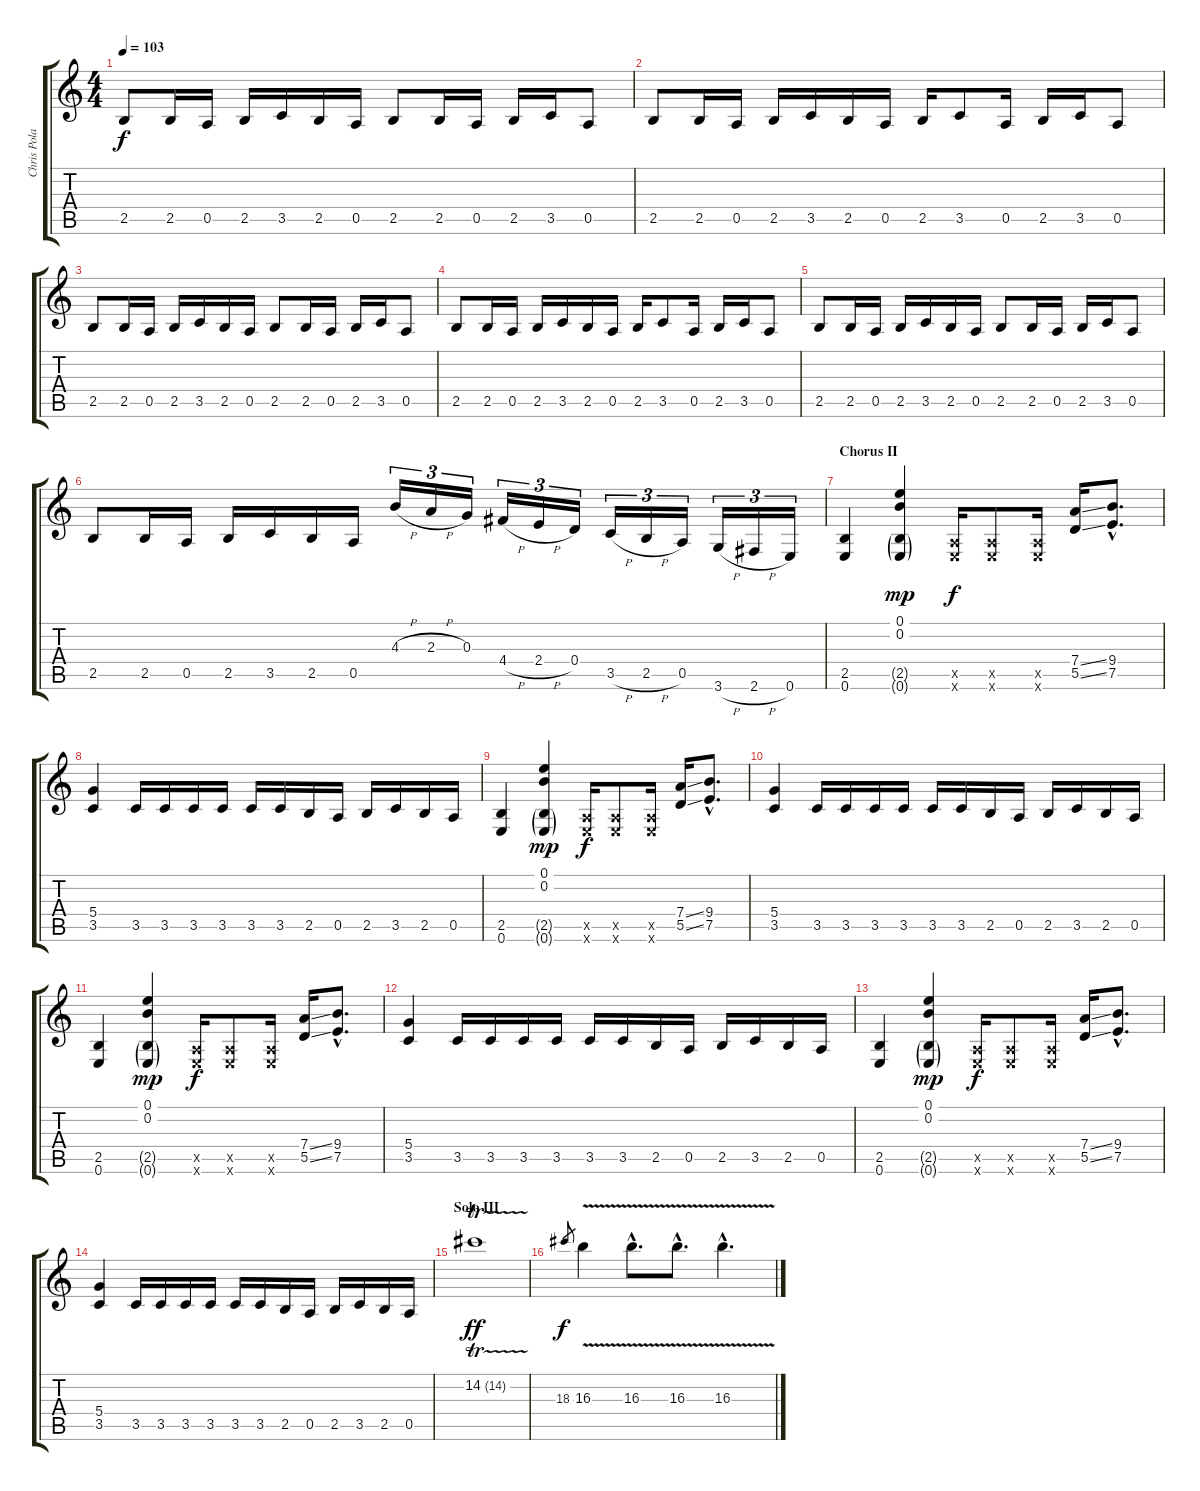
\track ("Chris Poland" "Chris Pola") {instrument distortionguitar}
\staff {score tabs}
\tuning (E4 B3 G3 D3 A2 E2) {hide}
\ts (4 4)
\tempo 103
\clef g2
\ks c
2.5.8{dy f} 2.5.16 0.5.16 2.5.16 3.5.16 2.5.16 0.5.16 2.5.8 2.5.16 0.5.16 2.5.16 3.5.16 0.5.8 |
2.5.8 2.5.16 0.5.16 2.5.16 3.5.16 2.5.16 0.5.16 2.5.16 3.5.8 0.5.16 2.5.16 3.5.16 0.5.8 |
2.5.8 2.5.16 0.5.16 2.5.16 3.5.16 2.5.16 0.5.16 2.5.8 2.5.16 0.5.16 2.5.16 3.5.16 0.5.8 |
2.5.8 2.5.16 0.5.16 2.5.16 3.5.16 2.5.16 0.5.16 2.5.16 3.5.8 0.5.16 2.5.16 3.5.16 0.5.8 |
2.5.8 2.5.16 0.5.16 2.5.16 3.5.16 2.5.16 0.5.16 2.5.8 2.5.16 0.5.16 2.5.16 3.5.16 0.5.8 |
2.5.8 2.5.16 0.5.16 2.5.16 3.5.16 2.5.16 0.5.16 4.3{h}.16{tu (3 2)} 2.3{h}.16{tu (3 2)} 0.3.16{tu (3 2)} 4.4{h}.16{tu (3 2)} 2.4{h}.16{tu (3 2)} 0.4.16{tu (3 2)} 3.5{h}.16{tu (3 2)} 2.5{h}.16{tu (3 2)} 0.5.16{tu (3 2)} 3.6{h}.16{tu (3 2)} 2.6{h}.16{tu (3 2)} 0.6.16{tu (3 2)} |
\section ("" "Chorus II")
(2.5 0.6).4 (0.1 0.2 2.5{g} 0.6{g}).4{dy mp} (0.5{x} 0.6{x}).16{dy f} (0.5{x} 0.6{x}).8 (0.5{x} 0.6{x}).16 (7.4{ss} 5.5{ss}).16 (9.4{hac} 7.5{hac}).8{d} |
(5.4 3.5).4 3.5.16 3.5.16 3.5.16 3.5.16 3.5.16 3.5.16 2.5.16 0.5.16 2.5.16 3.5.16 2.5.16 0.5.16 |
(2.5 0.6).4 (0.1 0.2 2.5{g} 0.6{g}).4{dy mp} (0.5{x} 0.6{x}).16{dy f} (0.5{x} 0.6{x}).8 (0.5{x} 0.6{x}).16 (7.4{ss} 5.5{ss}).16 (9.4{hac} 7.5{hac}).8{d} |
(5.4 3.5).4 3.5.16 3.5.16 3.5.16 3.5.16 3.5.16 3.5.16 2.5.16 0.5.16 2.5.16 3.5.16 2.5.16 0.5.16 |
(2.5 0.6).4 (0.1 0.2 2.5{g} 0.6{g}).4{dy mp} (0.5{x} 0.6{x}).16{dy f} (0.5{x} 0.6{x}).8 (0.5{x} 0.6{x}).16 (7.4{ss} 5.5{ss}).16 (9.4{hac} 7.5{hac}).8{d} |
(5.4 3.5).4 3.5.16 3.5.16 3.5.16 3.5.16 3.5.16 3.5.16 2.5.16 0.5.16 2.5.16 3.5.16 2.5.16 0.5.16 |
(2.5 0.6).4 (0.1 0.2 2.5{g} 0.6{g}).4{dy mp} (0.5{x} 0.6{x}).16{dy f} (0.5{x} 0.6{x}).8 (0.5{x} 0.6{x}).16 (7.4{ss} 5.5{ss}).16 (9.4{hac} 7.5{hac}).8{d} |
(5.4 3.5).4 3.5.16 3.5.16 3.5.16 3.5.16 3.5.16 3.5.16 2.5.16 0.5.16 2.5.16 3.5.16 2.5.16 0.5.16 |
\section ("" "Solo III")
14.2{tr (14 32)}.1{dy ff} |
18.3.8{gr dy f} 16.3{v}.4 16.3{v hac}.8{d} 16.3{v hac}.8{d} 16.3{v hac}.4{d}
